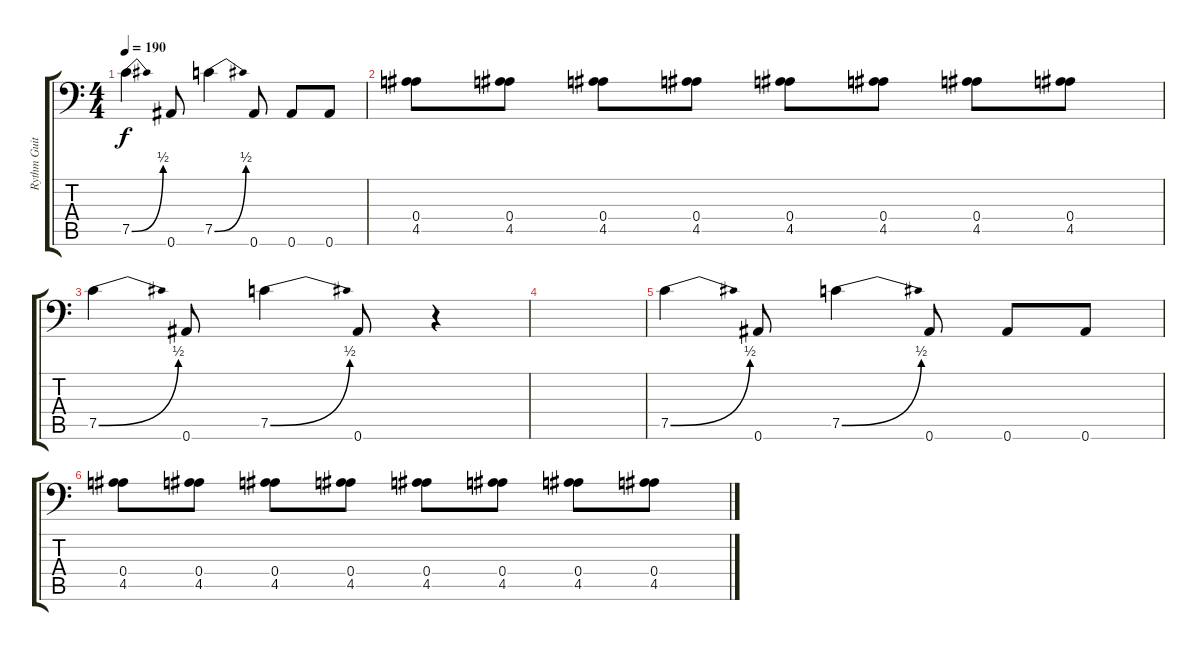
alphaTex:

\track ("Rythm Guitar #1" "Rythm Guit") {instrument distortionguitar}
\staff {score tabs}
\tuning (C4 G3 Eb3 Bb2 F2 Bb1) {hide}
\ts (4 4)
\tempo 190
\clef f4
\ks c
7.5{be (bend 0 0 60 2)}.4{dy f} 0.6.8 7.5{be (bend 0 0 60 2)}.4 0.6.8 0.6.8 0.6.8 |
(0.4 4.5).8 (0.4 4.5).8 (0.4 4.5).8 (0.4 4.5).8 (0.4 4.5).8 (0.4 4.5).8 (0.4 4.5).8 (0.4 4.5).8 |
7.5{be (bend 0 0 60 2)}.4 0.6.8 7.5{be (bend 0 0 60 2)}.4 0.6.8 r.4 |
|
7.5{be (bend 0 0 60 2)}.4 0.6.8 7.5{be (bend 0 0 60 2)}.4 0.6.8 0.6.8 0.6.8 |
(0.4 4.5).8 (0.4 4.5).8 (0.4 4.5).8 (0.4 4.5).8 (0.4 4.5).8 (0.4 4.5).8 (0.4 4.5).8 (0.4 4.5).8
